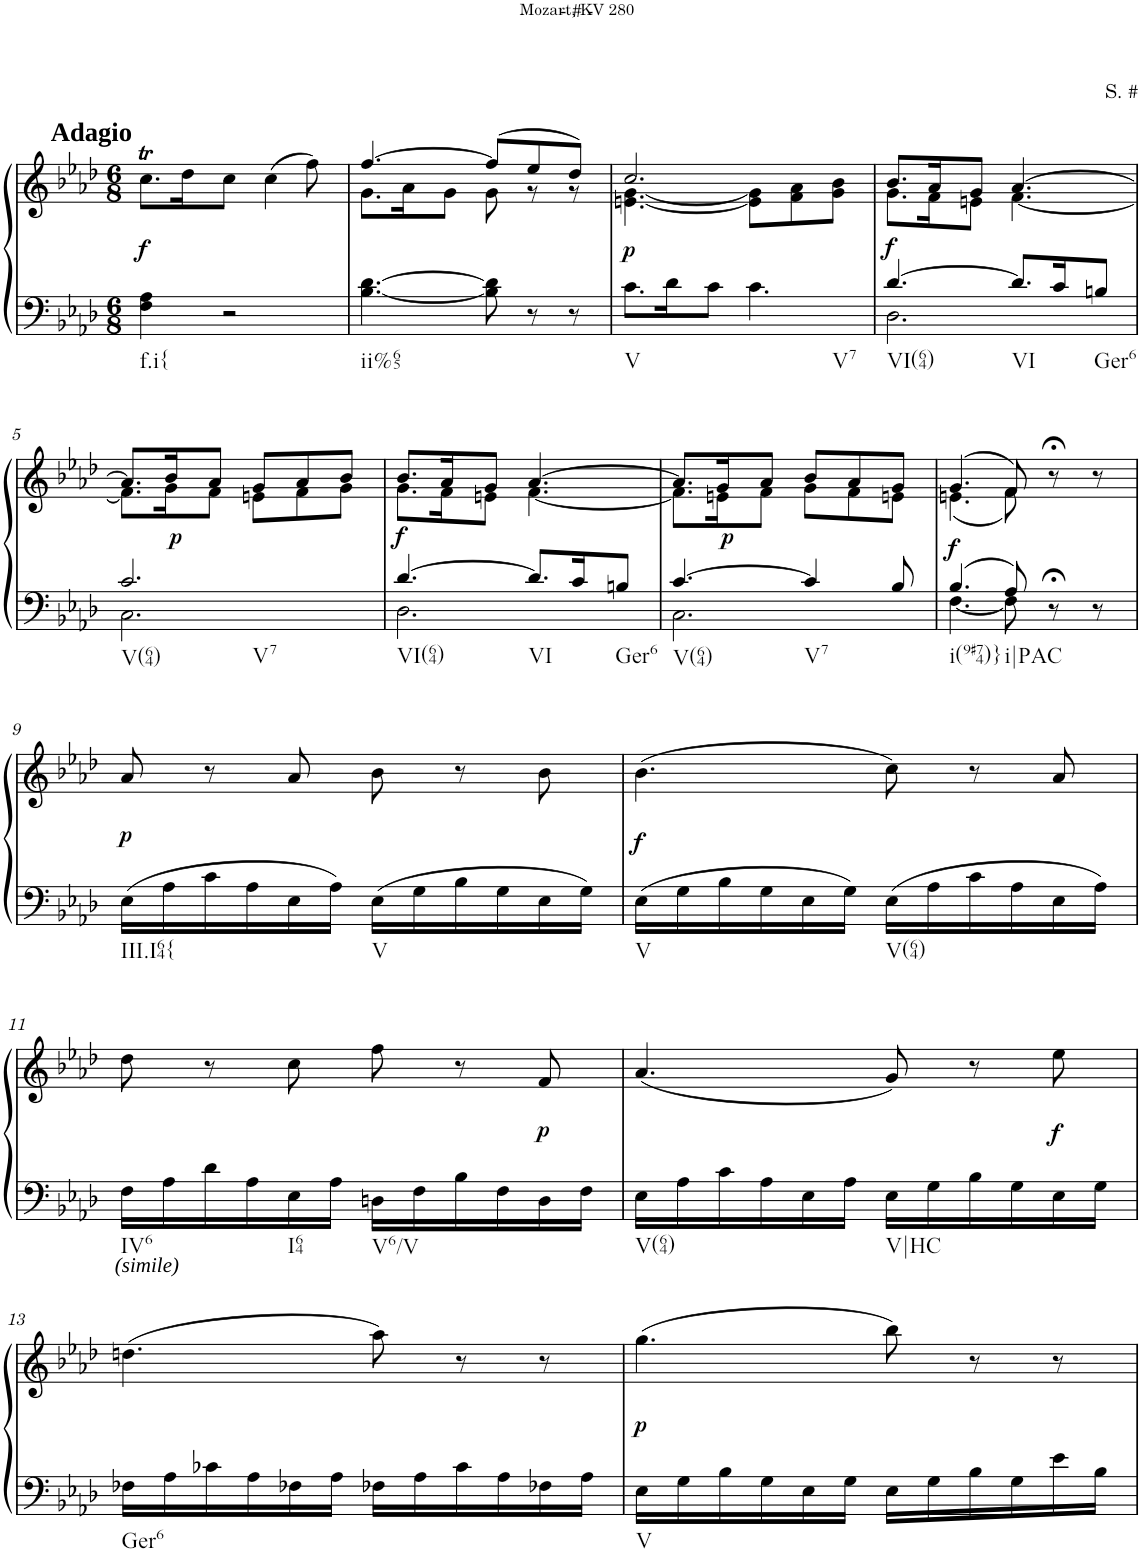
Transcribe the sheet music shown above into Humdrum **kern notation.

**kern	**kern	**dynam
*part1	*part1	*part1
*staff2	*staff1	*staff1/2
*I"Klavier linke Hand	*	*
*clefF4	*clefG2	*
*k[b-e-a-d-]	*k[b-e-a-d-]	*
*M6/8	*M6/8	*
=1	=1	=1
!	!LO:TX:a:B:t=Adagio	!
!LO:TX:b:t=f.i{	!	!
!	!	!LO:DY:b
4F\ 4A-\	8.cct\L	f
.	16dd-\K	.
2r	8cc\J	.
.	(4cc\	.
.	8ff\)	.
=2	=2	=2
*	*^	*
!LO:TX:b:t=ii%65	!	!	!
[4.B-\ [4.d-\	[4.ff/	8.g\L	.
.	.	16a-\K	.
.	.	8g\J	.
8B-\] 8d-\]	(8ff/L]	8g\	.
8r	8ee-/	8r	.
8r	8dd-/J)	8r	.
=3	=3	=3	=3
*^	*	*	*
!LO:TX:b:t=V	!	!	!	!
!LO:TX:b:t=V7	!	!	!	!
!	!	!	!	!LO:DY:b
2.ryy	8.c\L	2.cc/	[4.en\ [4.g\	p
.	16d-\K	.	.	.
.	8c\J	.	.	.
.	4.c\	.	8e\] 8g\]L	.
.	.	.	8f\ 8a-\	.
.	.	.	8g\ 8b-\J	.
=4	=4	=4	=4	=4
!LO:TX:b:t=VI(64)	!	!	!	!
!	!	!	!	!LO:DY:b
[4.d-/	2.D-\	8.b-/L	8.g\L	f
.	.	16a-/K	16f\K	.
.	.	8g/J	8en\J	.
!LO:TX:b:t=VI	!	!	!	!
8.d-/L]	.	[4.a-/	[4.f\	.
16c/K	.	.	.	.
!LO:TX:b:t=Ger6	!	!	!	!
8Bn/J	.	.	.	.
!!LO:LB:g=z	!!
=5	=5	=5	=5	=5
!LO:TX:b:t=V(64)	!	!	!	!
!LO:TX:b:t=V7	!	!	!	!
2.c/	2.C\	8.a-/L]	8.f\L]	.
!	!	!	!	!LO:DY:b
.	.	16b-/K	16g\K	p
.	.	8a-/J	8f\J	.
.	.	8g/L	8en\L	.
.	.	8a-/	8f\	.
.	.	8b-/J	8g\J	.
=6	=6	=6	=6	=6
!LO:TX:b:t=VI(64)	!	!	!	!
!	!	!	!	!LO:DY:b
[4.d-/	2.D-\	8.b-/L	8.g\L	f
.	.	16a-/K	16f\K	.
.	.	8g/J	8en\J	.
!LO:TX:b:t=VI	!	!	!	!
8.d-/L]	.	[4.a-/	[4.f\	.
16c/K	.	.	.	.
!LO:TX:b:t=Ger6	!	!	!	!
8Bn/J	.	.	.	.
=7	=7	=7	=7	=7
!LO:TX:b:t=V(64)	!	!	!	!
[4.c/	2.C\	8.a-/L]	8.f\L]	.
!	!	!	!	!LO:DY:b
.	.	16g/K	16en\K	p
.	.	8a-/J	8f\J	.
!LO:TX:b:t=V7	!	!	!	!
4c/]	.	8b-/L	8g\L	.
.	.	8a-/	8f\	.
8B-/	.	8g/J	8en\J	.
=8	=8	=8	=8	=8
!LO:TX:b:t=i(9#74)}	!	!	!	!
!	!	!	!	!LO:DY:b
4.B-/	[4.F\	(4.g/	(4.en\	f
!LO:TX:b:t=i|PAC	!	!	!	!
8A-/	8F\]	8f/)	8f\)	.
8r;<	4ryy	8r;<	4ryy	.
8r	.	8r	.	.
*v	*v	*	*	*
*	*v	*v	*
!!LO:LB:g=z
=9	=9	=9
!LO:TX:b:t=III.I64{	!	!
!	!	!LO:DY:b
16E-\LL	8a-/	p
16A-\	.	.
16c\	8r	.
16A-\	.	.
16E-\	8a-/	.
16A-\JJ	.	.
!LO:TX:b:t=V	!	!
16E-\LL	8b-\	.
16G\	.	.
16B-\	8r	.
16G\	.	.
16E-\	8b-\	.
16G\JJ	.	.
=10	=10	=10
!LO:TX:b:t=V	!	!
!	!	!LO:DY:b
16E-\LL	(4.b-\	f
16G\	.	.
16B-\	.	.
16G\	.	.
16E-\	.	.
16G\JJ	.	.
!LO:TX:b:t=V(64)	!	!
16E-\LL	8cc\)	.
16A-\	.	.
16c\	8r	.
16A-\	.	.
16E-\	8a-/	.
16A-\JJ	.	.
!!LO:LB:g=z
=11	=11	=11
!LO:TX:b:i:t=(simile)	!	!
!LO:TX:b:t=IV6	!	!
16F\LL	8dd-\	.
16A-\	.	.
16d-\	8r	.
16A-\	.	.
!LO:TX:b:t=I64	!	!
16E-\	8cc\	.
16A-\JJ	.	.
!LO:TX:b:t=V6/V	!	!
16Dn\LL	8ff\	.
16F\	.	.
16B-\	8r	.
16F\	.	.
!	!	!LO:DY:b
16D\	8f/	p
16F\JJ	.	.
=12	=12	=12
!LO:TX:b:t=V(64)	!	!
16E-\LL	(4.a-/	.
16A-\	.	.
16c\	.	.
16A-\	.	.
16E-\	.	.
16A-\JJ	.	.
!LO:TX:b:t=V|HC	!	!
16E-\LL	8g/)	.
16G\	.	.
16B-\	8r	.
16G\	.	.
!	!	!LO:DY:b
16E-\	8ee-\	f
16G\JJ	.	.
!!LO:LB:g=z
=13	=13	=13
!LO:TX:b:t=Ger6	!	!
16F-X\LL	(4.ddn\	.
16A-\	.	.
16c-X\	.	.
16A-\	.	.
16F-X\	.	.
16A-\JJ	.	.
16F-X\LL	8aa-\)	.
16A-\	.	.
16c-\	8r	.
16A-\	.	.
16F-X\	8r	.
16A-\JJ	.	.
=14	=14	=14
!LO:TX:b:t=V	!	!
!	!	!LO:DY:b
16E-\LL	(4.gg\	p
16G\	.	.
16B-\	.	.
16G\	.	.
16E-\	.	.
16G\JJ	.	.
16E-\LL	8bb-\)	.
16G\	.	.
16B-\	8r	.
16G\	.	.
16e-\	8r	.
16B-\JJ	.	.
=	=	=
*-	*-	*-
